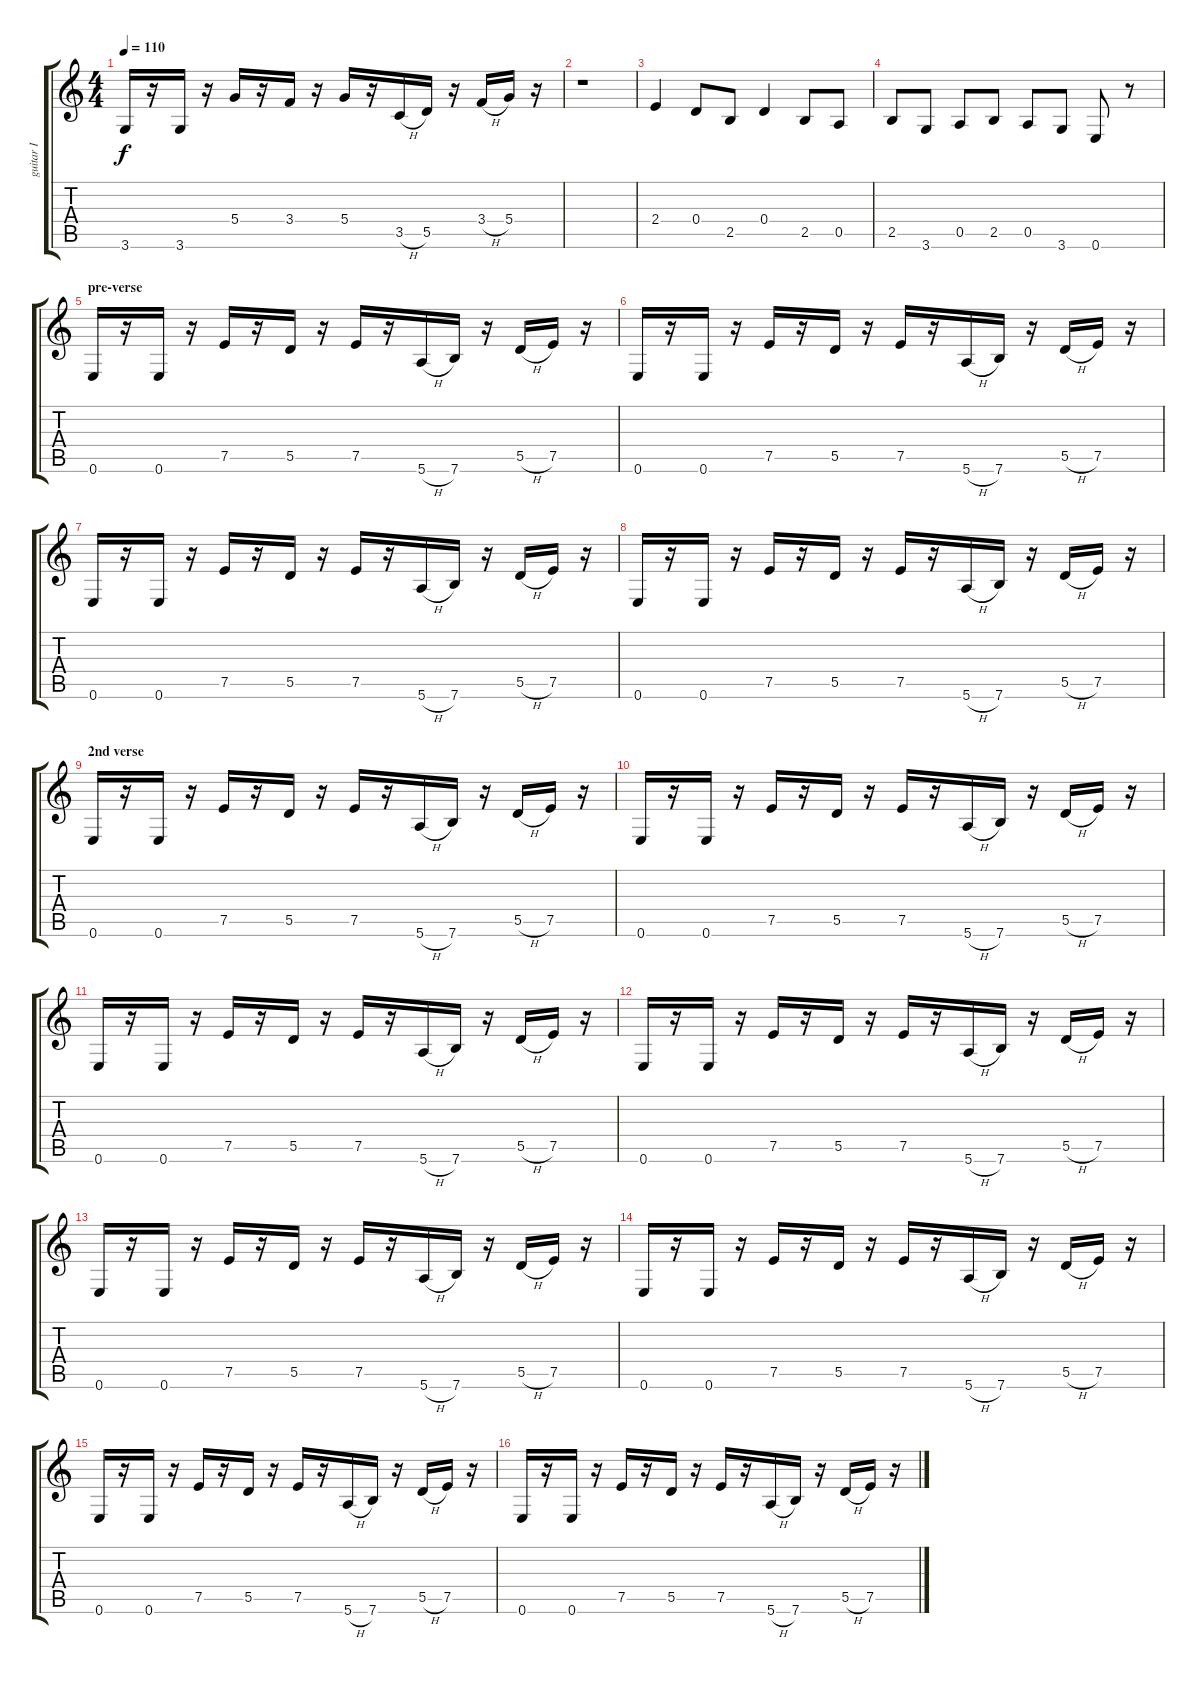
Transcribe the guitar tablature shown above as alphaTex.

\track ("guitar I" "guitar I") {instrument overdrivenguitar}
\staff {score tabs}
\tuning (E4 B3 G3 D3 A2 E2) {hide}
\ts (4 4)
\tempo 110
\clef g2
\ks aminor
3.6.16{dy f} r.16 3.6.16 r.16 5.4.16 r.16 3.4.16 r.16 5.4.16 r.16 3.5{h}.16 5.5.16 r.16 3.4{h}.16 5.4.16 r.16 |
r.1 |
2.4.4 0.4.8 2.5.8 0.4.4 2.5.8 0.5.8 |
2.5.8 3.6.8 0.5.8 2.5.8 0.5.8 3.6.8 0.6.8 r.8 |
\section ("" "pre-verse")
0.6.16 r.16 0.6.16 r.16 7.5.16 r.16 5.5.16 r.16 7.5.16 r.16 5.6{h}.16 7.6.16 r.16 5.5{h}.16 7.5.16 r.16 |
0.6.16 r.16 0.6.16 r.16 7.5.16 r.16 5.5.16 r.16 7.5.16 r.16 5.6{h}.16 7.6.16 r.16 5.5{h}.16 7.5.16 r.16 |
0.6.16 r.16 0.6.16 r.16 7.5.16 r.16 5.5.16 r.16 7.5.16 r.16 5.6{h}.16 7.6.16 r.16 5.5{h}.16 7.5.16 r.16 |
0.6.16 r.16 0.6.16 r.16 7.5.16 r.16 5.5.16 r.16 7.5.16 r.16 5.6{h}.16 7.6.16 r.16 5.5{h}.16 7.5.16 r.16 |
\section ("" "2nd verse")
0.6.16 r.16 0.6.16 r.16 7.5.16 r.16 5.5.16 r.16 7.5.16 r.16 5.6{h}.16 7.6.16 r.16 5.5{h}.16 7.5.16 r.16 |
0.6.16 r.16 0.6.16 r.16 7.5.16 r.16 5.5.16 r.16 7.5.16 r.16 5.6{h}.16 7.6.16 r.16 5.5{h}.16 7.5.16 r.16 |
0.6.16 r.16 0.6.16 r.16 7.5.16 r.16 5.5.16 r.16 7.5.16 r.16 5.6{h}.16 7.6.16 r.16 5.5{h}.16 7.5.16 r.16 |
0.6.16 r.16 0.6.16 r.16 7.5.16 r.16 5.5.16 r.16 7.5.16 r.16 5.6{h}.16 7.6.16 r.16 5.5{h}.16 7.5.16 r.16 |
0.6.16 r.16 0.6.16 r.16 7.5.16 r.16 5.5.16 r.16 7.5.16 r.16 5.6{h}.16 7.6.16 r.16 5.5{h}.16 7.5.16 r.16 |
0.6.16 r.16 0.6.16 r.16 7.5.16 r.16 5.5.16 r.16 7.5.16 r.16 5.6{h}.16 7.6.16 r.16 5.5{h}.16 7.5.16 r.16 |
0.6.16 r.16 0.6.16 r.16 7.5.16 r.16 5.5.16 r.16 7.5.16 r.16 5.6{h}.16 7.6.16 r.16 5.5{h}.16 7.5.16 r.16 |
0.6.16 r.16 0.6.16 r.16 7.5.16 r.16 5.5.16 r.16 7.5.16 r.16 5.6{h}.16 7.6.16 r.16 5.5{h}.16 7.5.16 r.16
